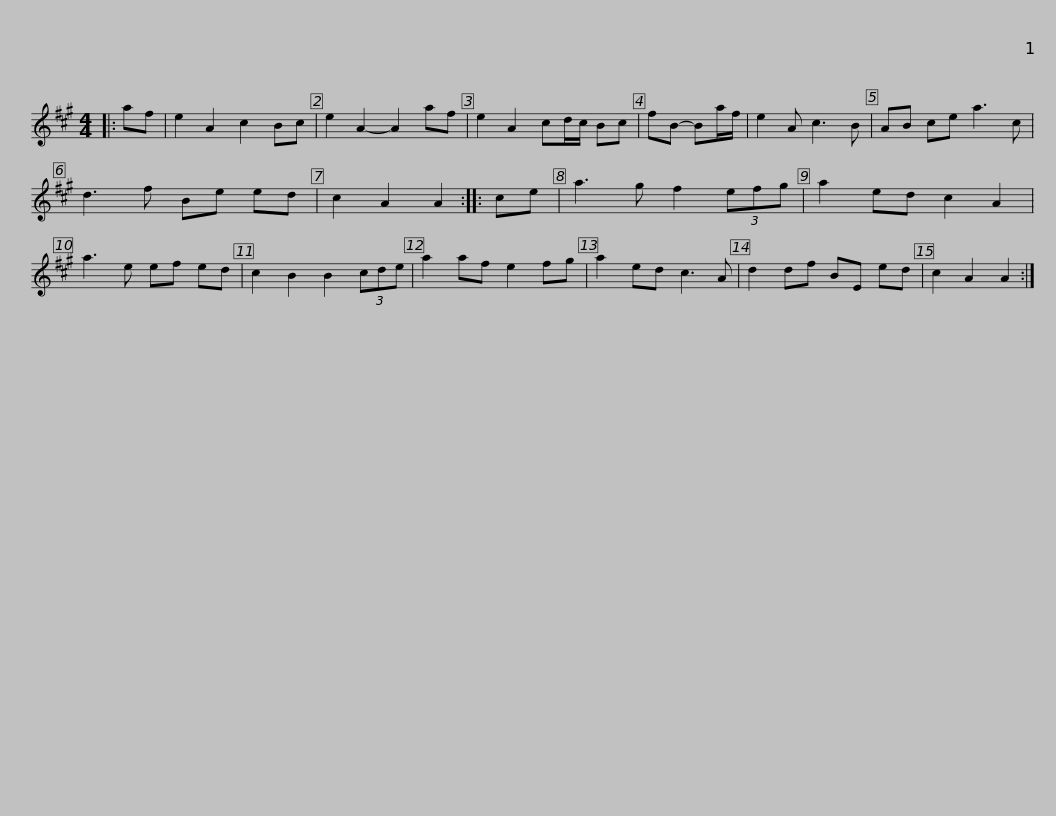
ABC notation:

X:1
L:1/8
M:4/4
I:linebreak $
K:A
V:1 treble
V:1
|: af | e2 A2 c2 Bc | e2 A2- A2 af | e2 A2 cd/c/ Bc | fB- Ba/f/ | %5
 e2 A c3 B | AB ce a3 c |$ d3 f Be ed | c2 A2 A2 :: ce | %10
 a3 g f2 (3efg | a2 ed c2 A2 | a3 e ef ed | c2 B2 B2 (3cde |$ a2 af e2 fg | %15
 a2 ed c3 A | d2 df BE ed | c2 A2 A2 :| %18
